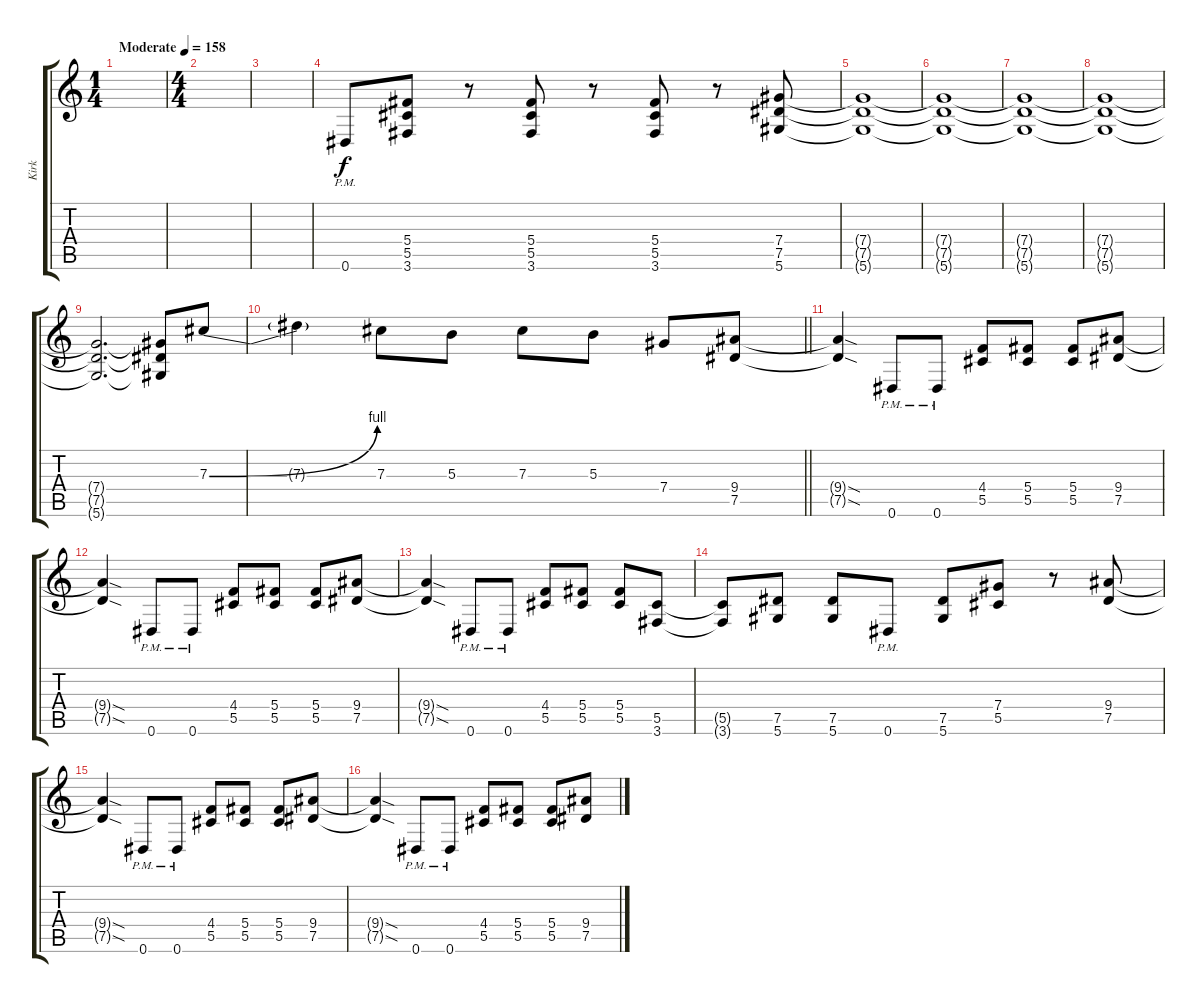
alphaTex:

\track ("Kirk" "Kirk") {instrument distortionguitar}
\staff {score tabs}
\tuning (Eb4 Bb3 Gb3 Db3 Ab2 Eb2) {hide}
\ts (1 4)
\tempo (158 "Moderate")
\clef g2
\ks c
|
\ts (4 4)
|
|
0.6{pm}.8 (5.4 5.5 3.6).8 r.8 (5.4 5.5 3.6).8 r.8 (5.4 5.5 3.6).8 r.8 (7.4 7.5 5.6).8 |
(7.4{t} 7.5{t} 5.6{t}).1 |
(7.4{t} 7.5{t} 5.6{t}).1 |
(7.4{t} 7.5{t} 5.6{t}).1 |
(7.4{t} 7.5{t} 5.6{t}).1 |
(7.4{t} 7.5{t} 5.6{t}).2{d} (7.4{t} 7.5{t} 5.6{t}).8 7.3{be (bend 0 0 60 4)}.8 |
\barLineRight lightlight
7.3{t}.4 7.3.8 5.3.8 7.3.8 5.3.8 7.4.8 (9.4 7.5).8 |
\section ("" "")
(9.4{sod t} 7.5{sod t}).4 0.6{pm}.8 0.6{pm}.8 (4.4 5.5).8 (5.4 5.5).8 (5.4 5.5).8 (9.4 7.5).8 |
(9.4{sod t} 7.5{sod t}).4 0.6{pm}.8 0.6{pm}.8 (4.4 5.5).8 (5.4 5.5).8 (5.4 5.5).8 (9.4 7.5).8 |
(9.4{sod t} 7.5{sod t}).4 0.6{pm}.8 0.6{pm}.8 (4.4 5.5).8 (5.4 5.5).8 (5.4 5.5).8 (5.5 3.6).8 |
(5.5{t} 3.6{t}).8 (7.5 5.6).8 (7.5 5.6).8 0.6{pm}.8 (7.5 5.6).8 (7.4 5.5).8 r.8 (9.4 7.5).8 |
(9.4{sod t} 7.5{sod t}).4 0.6{pm}.8 0.6{pm}.8 (4.4 5.5).8 (5.4 5.5).8 (5.4 5.5).8 (9.4 7.5).8 |
(9.4{sod t} 7.5{sod t}).4 0.6{pm}.8 0.6{pm}.8 (4.4 5.5).8 (5.4 5.5).8 (5.4 5.5).8 (9.4 7.5).8
